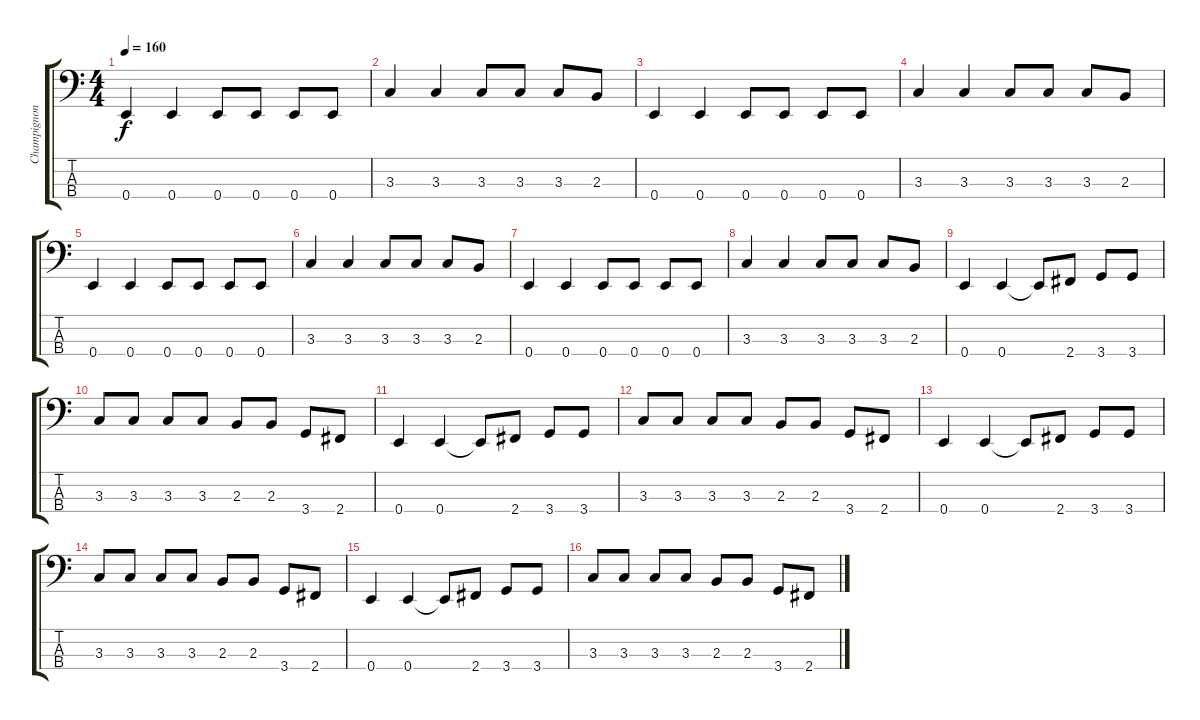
\track ("Champignon" "Champignon") {instrument synthbass2}
\staff {score tabs}
\tuning (G2 D2 A1 E1) {hide}
\ts (4 4)
\tempo 160
\clef f4
\ks c
0.4.4{dy f} 0.4.4 0.4.8 0.4.8 0.4.8 0.4.8 |
3.3.4 3.3.4 3.3.8 3.3.8 3.3.8 2.3.8 |
0.4.4 0.4.4 0.4.8 0.4.8 0.4.8 0.4.8 |
3.3.4 3.3.4 3.3.8 3.3.8 3.3.8 2.3.8 |
0.4.4 0.4.4 0.4.8 0.4.8 0.4.8 0.4.8 |
3.3.4 3.3.4 3.3.8 3.3.8 3.3.8 2.3.8 |
0.4.4 0.4.4 0.4.8 0.4.8 0.4.8 0.4.8 |
3.3.4 3.3.4 3.3.8 3.3.8 3.3.8 2.3.8 |
0.4.4 0.4.4 0.4{t}.8 2.4.8 3.4.8 3.4.8 |
3.3.8 3.3.8 3.3.8 3.3.8 2.3.8 2.3.8 3.4.8 2.4.8 |
0.4.4 0.4.4 0.4{t}.8 2.4.8 3.4.8 3.4.8 |
3.3.8 3.3.8 3.3.8 3.3.8 2.3.8 2.3.8 3.4.8 2.4.8 |
0.4.4 0.4.4 0.4{t}.8 2.4.8 3.4.8 3.4.8 |
3.3.8 3.3.8 3.3.8 3.3.8 2.3.8 2.3.8 3.4.8 2.4.8 |
0.4.4 0.4.4 0.4{t}.8 2.4.8 3.4.8 3.4.8 |
3.3.8 3.3.8 3.3.8 3.3.8 2.3.8 2.3.8 3.4.8 2.4.8
